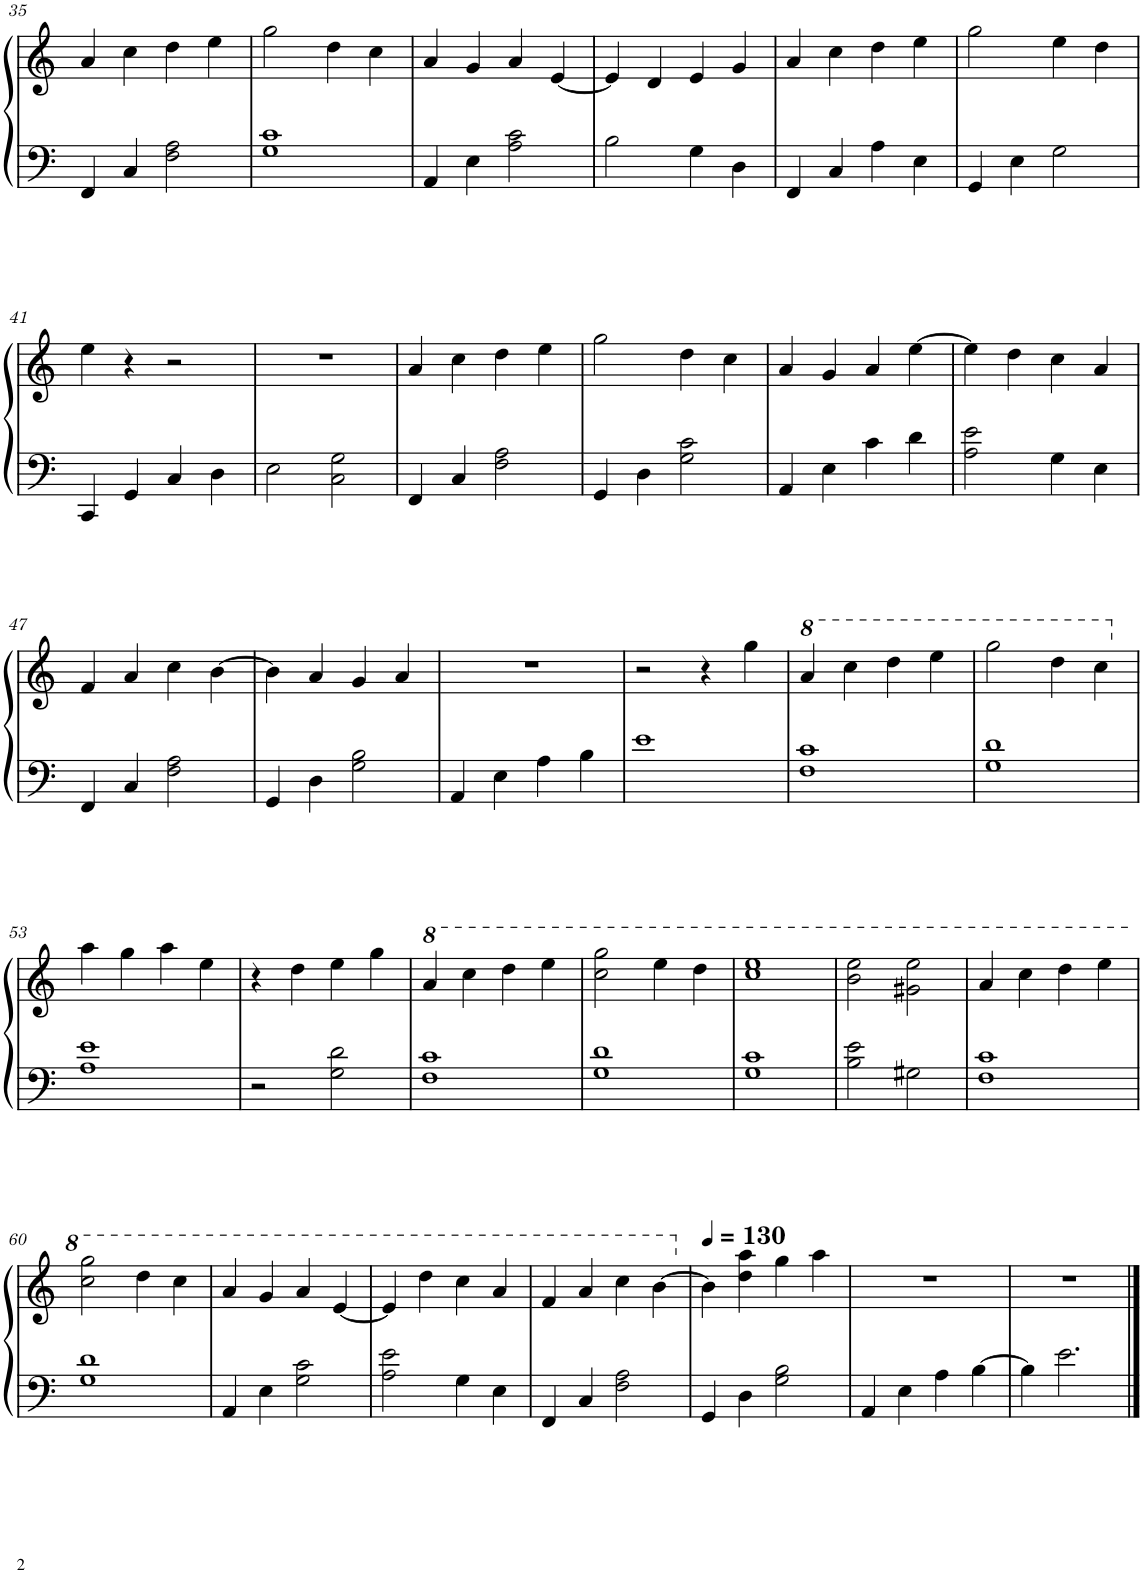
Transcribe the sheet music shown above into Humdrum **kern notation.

**kern	**kern
*part1	*part1
*staff2	*staff1
*I"钢琴, Piano 1	*
*I'Pno.	*
!!LO:PB:g=z
*clefF4	*clefG2
*k[]	*k[]
*M4/4	*M4/4
=35	=35
4FF/	4a/
4C/	4cc\
2F\ 2A\	4dd\
.	4ee\
=36	=36
1G 1c	2gg\
.	4dd\
.	4cc\
=37	=37
4AA/	4a/
4E\	4g/
2A\ 2c\	4a/
.	[4e/
=38	=38
2B\	4e/]
.	4d/
4G\	4e/
4D\	4g/
=39	=39
4FF/	4a/
4C/	4cc\
4A\	4dd\
4E\	4ee\
=40	=40
4GG/	2gg\
4E\	.
2G\	4ee\
.	4dd\
!!LO:LB:g=z
=41	=41
4CC/	4ee\
4GG/	4r
4C/	2r
4D\	.
=42	=42
2E\	1r
2C\ 2G\	.
=43	=43
4FF/	4a/
4C/	4cc\
2F\ 2A\	4dd\
.	4ee\
=44	=44
4GG/	2gg\
4D\	.
2G\ 2c\	4dd\
.	4cc\
=45	=45
4AA/	4a/
4E\	4g/
4c\	4a/
4d\	[4ee\
=46	=46
2A\ 2e\	4ee\]
.	4dd\
4G\	4cc\
4E\	4a/
!!LO:LB:g=z
=47	=47
4FF/	4f/
4C/	4a/
2F\ 2A\	4cc\
.	[4b\
=48	=48
4GG/	4b\]
4D\	4a/
2G\ 2B\	4g/
.	4a/
=49	=49
4AA/	1r
4E\	.
4A\	.
4B\	.
=50	=50
1e	2r
.	4r
.	4gg\
=51	=51
*	*8va
1F 1c	4aa/
.	4ccc\
.	4ddd\
.	4eee\
=52	=52
1G 1d	2ggg\
.	4ddd\
.	4ccc\
!!LO:LB:g=z
=53	=53
*	*X8va
1A 1e	4aa\
.	4gg\
.	4aa\
.	4ee\
=54	=54
2r	4r
.	4dd\
2G\ 2d\	4ee\
.	4gg\
=55	=55
*	*8va
1F 1c	4aa/
.	4ccc\
.	4ddd\
.	4eee\
=56	=56
1G 1d	2ccc\ 2ggg\
.	4eee\
.	4ddd\
=57	=57
1G 1c	1ccc 1eee
=58	=58
2B\ 2e\	2bb\ 2eee\
2G#X\	2gg#X\ 2eee\
=59	=59
1F 1c	4aa/
.	4ccc\
.	4ddd\
.	4eee\
!!LO:LB:g=z
=60	=60
1G 1d	2ccc\ 2ggg\
.	4ddd\
.	4ccc\
=61	=61
4AA/	4aa/
4E\	4gg/
2G\ 2c\	4aa/
.	[4ee/
=62	=62
2A\ 2e\	4ee/]
.	4ddd\
4G\	4ccc\
4E\	4aa/
=63	=63
4FF/	4ff/
4C/	4aa/
2F\ 2A\	4ccc\
.	[4bb\
=64	=64
*	*X8va
*	*MM130
4GG/	4b\]
4D\	4dd\ 4aa\
2G\ 2B\	4gg\
.	4aa\
=65	=65
4AA/	1r
4E\	.
4A\	.
[4B\	.
=66	=66
4B\]	1r
2.e\	.
==	==
*-	*-
